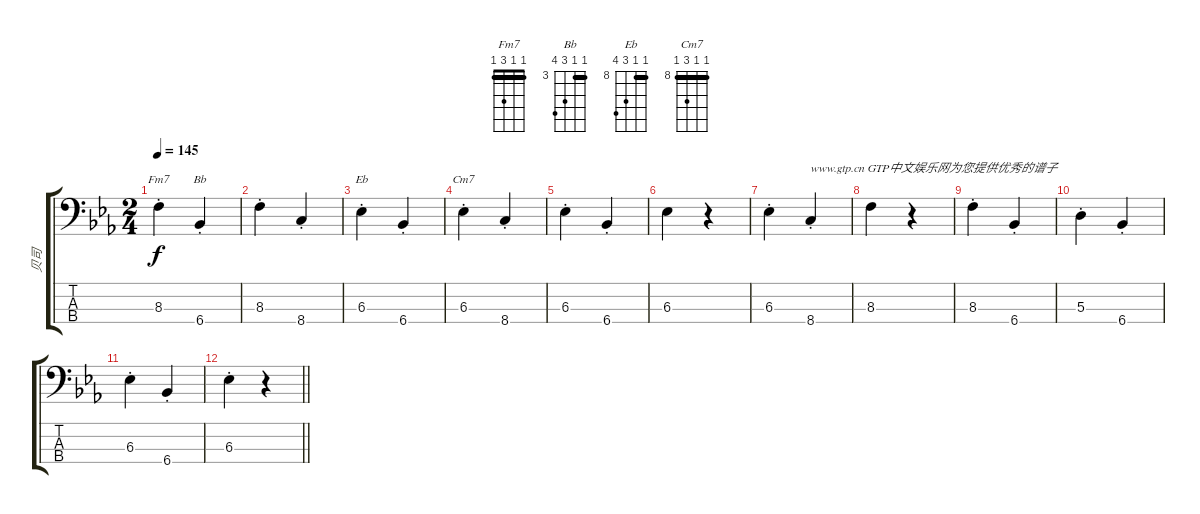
\track ("贝司" "贝司") {instrument fretlessbass}
\staff {score tabs}
\tuning (G2 D2 A1 E1) {hide}
\chord ("Fm7" 1 1 3 1) {barre 1}
\chord ("Bb" 3 3 5 6) {firstfret 3 barre 3}
\chord ("Eb" 8 8 10 11) {firstfret 8 barre 8}
\chord ("Cm7" 8 8 10 8) {firstfret 8 barre 8}
\ts (2 4)
\tempo 145
\clef f4
\ks eb
8.3{st}.4{ch "Fm7" dy f} 6.4{st}.4{ch "Bb"} |
8.3{st}.4 8.4{st}.4 |
6.3{st}.4{ch "Eb"} 6.4{st}.4 |
6.3{st}.4{ch "Cm7"} 8.4{st}.4 |
6.3{st}.4 6.4{st}.4 |
6.3.4 r.4 |
6.3{st}.4 8.4{st}.4{txt "www.gtp.cn GTP中文娱乐网为您提供优秀的谱子"} |
8.3.4 r.4 |
8.3{st}.4 6.4{st}.4 |
5.3{st}.4 6.4{st}.4 |
6.3{st}.4 6.4{st}.4 |
\barLineRight lightlight
6.3{st}.4 r.4
